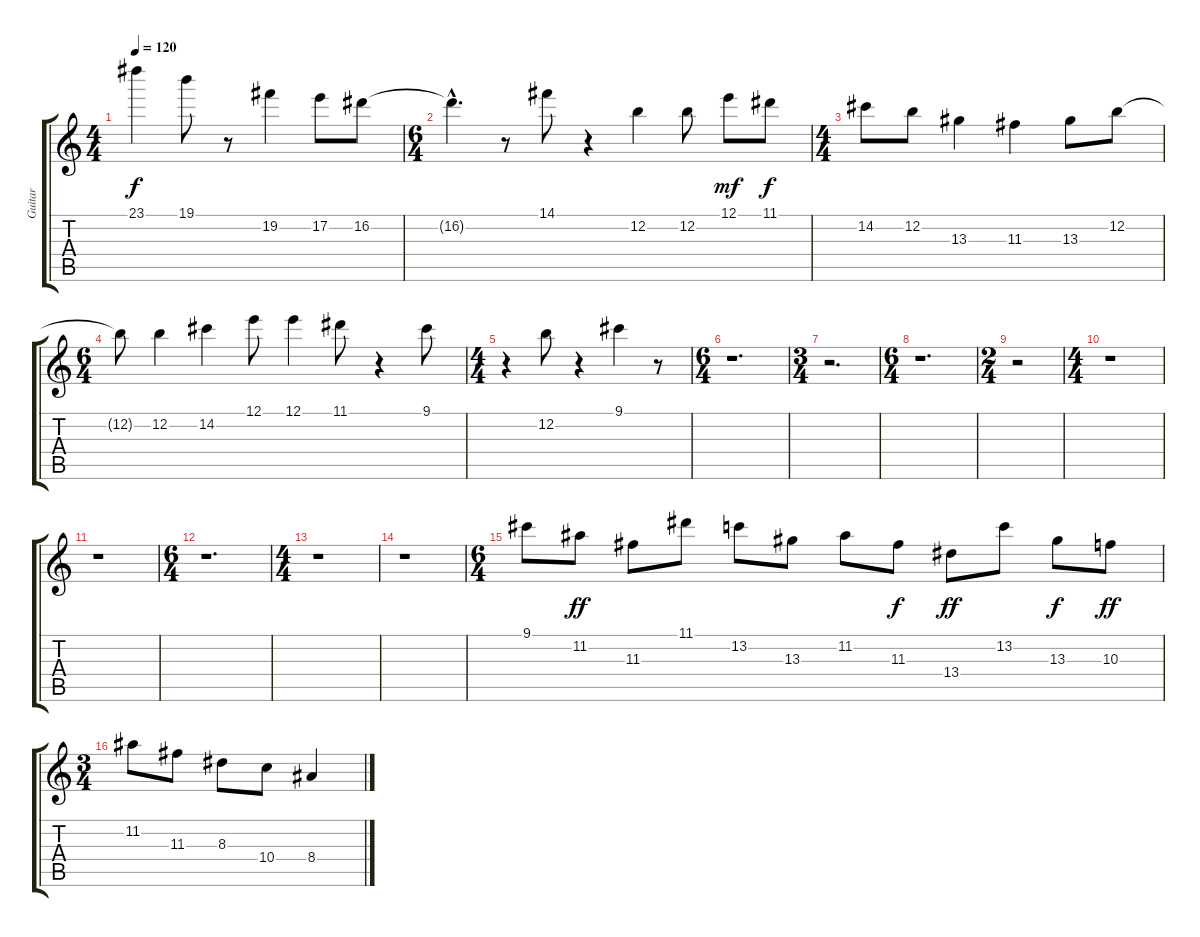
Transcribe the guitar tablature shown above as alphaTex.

\track ("Guitar" "Guitar") {instrument distortionguitar}
\staff {score tabs}
\tuning (E4 B3 G3 D3 A2 E2) {hide}
\ts (4 4)
\tempo 120
\clef g2
\ks c
23.1{t}.4{dy f} 19.1.8 r.8 19.2.4 17.2.8 16.2.8 |
\ts (6 4)
16.2{hac t}.4{d} r.8 14.1.8{instrument distortionguitar} r.4 12.2.4{instrument overdrivenguitar} 12.2.8 12.1.8{dy mf} 11.1.8{dy f} |
\ts (4 4)
14.2.8 12.2.8 13.3.4 11.3.4 13.3.8 12.2.8 |
\ts (6 4)
12.2{t}.8 12.2.4 14.2.4 12.1.8 12.1.4 11.1.8 r.4 9.1.8 |
\ts (4 4)
r.4 12.2.8 r.4 9.1.4 r.8 |
\ts (6 4)
r.1{d} |
\ts (3 4)
r.2{d} |
\ts (6 4)
r.1{d} |
\ts (2 4)
r.2 |
\ts (4 4)
r.1 |
r.1 |
\ts (6 4)
r.1{d} |
\ts (4 4)
r.1 |
r.1 |
\ts (6 4)
9.1.8{volume 12 instrument overdrivenguitar} 11.2.8{dy ff} 11.3.8 11.1.8 13.2.8 13.3.8 11.2.8 11.3.8{dy f} 13.4.8{dy ff} 13.2.8 13.3.8{dy f} 10.3.8{dy ff} |
\ts (3 4)
11.2.8 11.3.8 8.3.8 10.4.8 8.4.4
